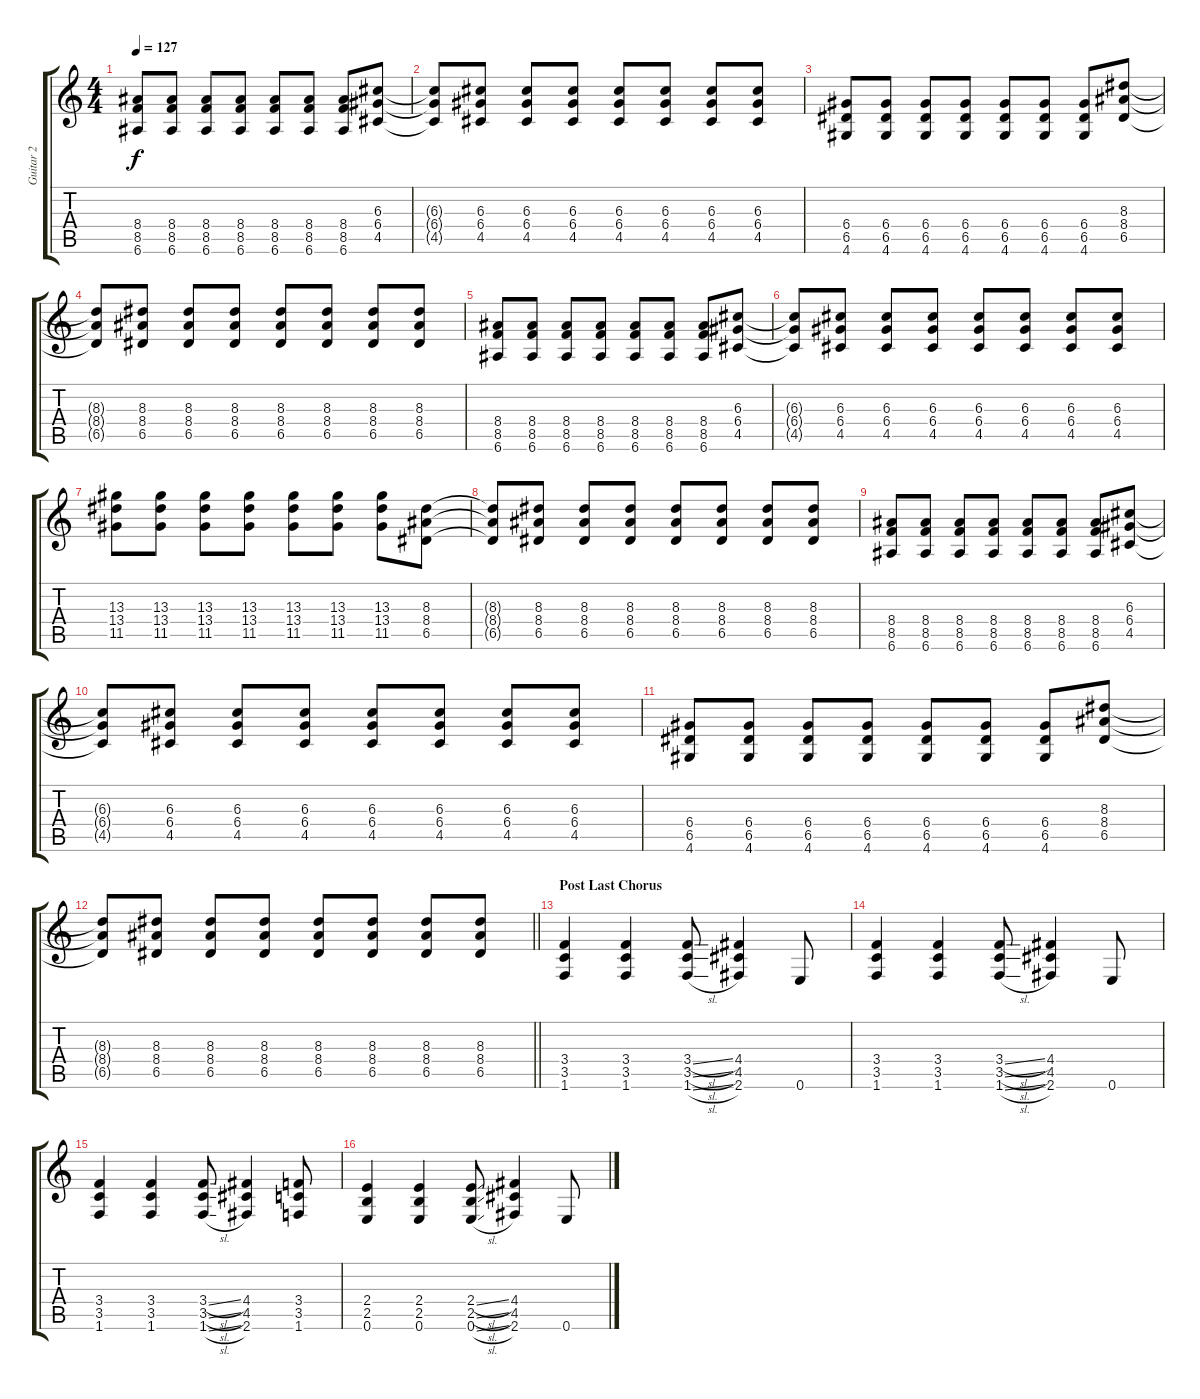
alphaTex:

\track ("Guitar 2" "Guitar 2") {instrument overdrivenguitar}
\staff {score tabs}
\tuning (E4 B3 G3 D3 A2 E2) {hide}
\ts (4 4)
\tempo 127
\clef g2
\ks c
(8.4 8.5 6.6).8{dy f} (8.4 8.5 6.6).8 (8.4 8.5 6.6).8 (8.4 8.5 6.6).8 (8.4 8.5 6.6).8 (8.4 8.5 6.6).8 (8.4 8.5 6.6).8 (6.3 6.4 4.5).8 |
(6.3{t} 6.4{t} 4.5{t}).8 (6.3 6.4 4.5).8 (6.3 6.4 4.5).8 (6.3 6.4 4.5).8 (6.3 6.4 4.5).8 (6.3 6.4 4.5).8 (6.3 6.4 4.5).8 (6.3 6.4 4.5).8 |
(6.4 6.5 4.6).8 (6.4 6.5 4.6).8 (6.4 6.5 4.6).8 (6.4 6.5 4.6).8 (6.4 6.5 4.6).8 (6.4 6.5 4.6).8 (6.4 6.5 4.6).8 (8.3 8.4 6.5).8 |
(8.3{t} 8.4{t} 6.5{t}).8 (8.3 8.4 6.5).8 (8.3 8.4 6.5).8 (8.3 8.4 6.5).8 (8.3 8.4 6.5).8 (8.3 8.4 6.5).8 (8.3 8.4 6.5).8 (8.3 8.4 6.5).8 |
(8.4 8.5 6.6).8 (8.4 8.5 6.6).8 (8.4 8.5 6.6).8 (8.4 8.5 6.6).8 (8.4 8.5 6.6).8 (8.4 8.5 6.6).8 (8.4 8.5 6.6).8 (6.3 6.4 4.5).8 |
(6.3{t} 6.4{t} 4.5{t}).8 (6.3 6.4 4.5).8 (6.3 6.4 4.5).8 (6.3 6.4 4.5).8 (6.3 6.4 4.5).8 (6.3 6.4 4.5).8 (6.3 6.4 4.5).8 (6.3 6.4 4.5).8 |
(13.3 13.4 11.5).8 (13.3 13.4 11.5).8 (13.3 13.4 11.5).8 (13.3 13.4 11.5).8 (13.3 13.4 11.5).8 (13.3 13.4 11.5).8 (13.3 13.4 11.5).8 (8.3 8.4 6.5).8 |
(8.3{t} 8.4{t} 6.5{t}).8 (8.3 8.4 6.5).8 (8.3 8.4 6.5).8 (8.3 8.4 6.5).8 (8.3 8.4 6.5).8 (8.3 8.4 6.5).8 (8.3 8.4 6.5).8 (8.3 8.4 6.5).8 |
(8.4 8.5 6.6).8 (8.4 8.5 6.6).8 (8.4 8.5 6.6).8 (8.4 8.5 6.6).8 (8.4 8.5 6.6).8 (8.4 8.5 6.6).8 (8.4 8.5 6.6).8 (6.3 6.4 4.5).8 |
(6.3{t} 6.4{t} 4.5{t}).8 (6.3 6.4 4.5).8 (6.3 6.4 4.5).8 (6.3 6.4 4.5).8 (6.3 6.4 4.5).8 (6.3 6.4 4.5).8 (6.3 6.4 4.5).8 (6.3 6.4 4.5).8 |
(6.4 6.5 4.6).8 (6.4 6.5 4.6).8 (6.4 6.5 4.6).8 (6.4 6.5 4.6).8 (6.4 6.5 4.6).8 (6.4 6.5 4.6).8 (6.4 6.5 4.6).8 (8.3 8.4 6.5).8 |
\barLineRight lightlight
(8.3{t} 8.4{t} 6.5{t}).8 (8.3 8.4 6.5).8 (8.3 8.4 6.5).8 (8.3 8.4 6.5).8 (8.3 8.4 6.5).8 (8.3 8.4 6.5).8 (8.3 8.4 6.5).8 (8.3 8.4 6.5).8 |
\section ("" "Post Last Chorus")
(3.4 3.5 1.6).4 (3.4 3.5 1.6).4 (3.4{sl} 3.5{sl} 1.6{sl}).8 (4.4 4.5 2.6).4 0.6.8 |
(3.4 3.5 1.6).4 (3.4 3.5 1.6).4 (3.4{sl} 3.5{sl} 1.6{sl}).8 (4.4 4.5 2.6).4 0.6.8 |
(3.4 3.5 1.6).4 (3.4 3.5 1.6).4 (3.4{sl} 3.5{sl} 1.6{sl}).8 (4.4 4.5 2.6).4 (3.4 3.5 1.6).8 |
(2.4 2.5 0.6).4 (2.4 2.5 0.6).4 (2.4{sl} 2.5{sl} 0.6{sl}).8 (4.4 4.5 2.6).4 0.6.8
